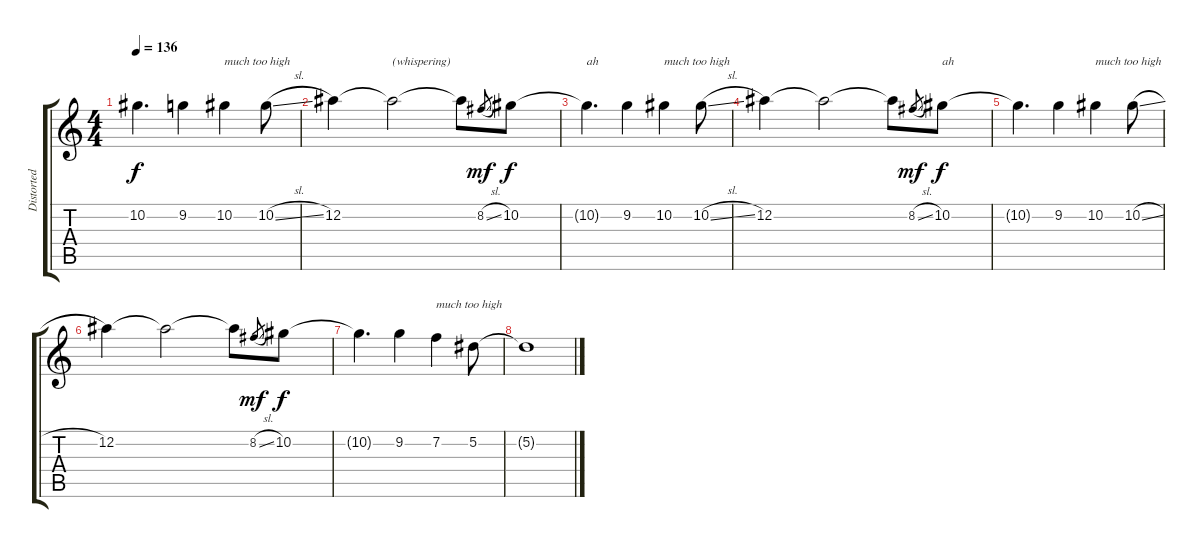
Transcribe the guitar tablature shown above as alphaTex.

\track ("Distorted" "Distorted") {instrument distortionguitar}
\staff {score tabs}
\tuning (Eb4 Bb3 Gb3 Db3 Ab2 Eb2) {hide}
\ts (4 4)
\tempo 136
\clef g2
\ks c
10.2{t}.4{d dy f} 9.2.4 10.2.4{txt "much too high"} 10.2{sl}.8 |
12.2.4 12.2{t}.2{txt "(whispering)"} 12.2{t}.8 8.2{sl}.8{gr dy mf} 10.2.8{dy f} |
10.2{t}.4{d txt "ah"} 9.2.4 10.2.4{txt "much too high"} 10.2{sl}.8 |
12.2.4 12.2{t}.2 12.2{t}.8 8.2{sl}.8{gr dy mf} 10.2.8{txt "ah" dy f} |
10.2{t}.4{d} 9.2.4 10.2.4{txt "much too high"} 10.2{sl}.8 |
12.2.4 12.2{t}.2 12.2{t}.8 8.2{sl}.8{gr dy mf} 10.2.8{dy f} |
10.2{t}.4{d} 9.2.4 7.2.4{txt "much too high"} 5.2.8{volume 0} |
5.2{t}.1
